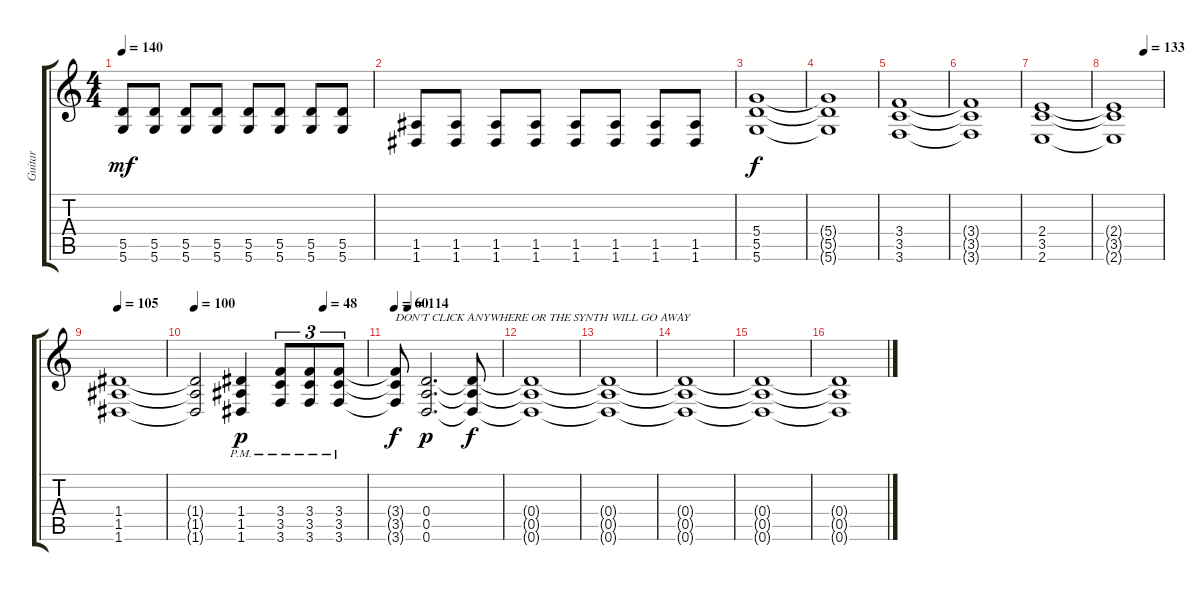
\track ("Guitar" "Guitar") {instrument distortionguitar}
\staff {score tabs}
\tuning (E4 B3 G3 D3 A2 D2) {hide}
\ts (4 4)
\tempo 140
\clef g2
\ks c
(5.5 5.6).8{dy mf} (5.5 5.6).8 (5.5 5.6).8 (5.5 5.6).8 (5.5 5.6).8 (5.5 5.6).8 (5.5 5.6).8 (5.5 5.6).8 |
(1.5 1.6).8 (1.5 1.6).8 (1.5 1.6).8 (1.5 1.6).8 (1.5 1.6).8 (1.5 1.6).8 (1.5 1.6).8 (1.5 1.6).8 |
(5.4 5.5 5.6).1{dy f volume 10 balance 13} |
(5.4{t} 5.5{t} 5.6{t}).1 |
(3.4 3.5 3.6).1 |
(3.4{t} 3.5{t} 3.6{t}).1 |
(2.4 3.5 2.6).1 |
\tempo (133 0.625)
(2.4{t} 3.5{t} 2.6{t}).1 |
\tempo 105
(1.4 1.5 1.6).1 |
\tempo 100
\tempo (48 0.75)
(1.4{t} 1.5{t} 1.6{t}).2 (1.4{pm} 1.5{pm} 1.6{pm}).4{dy p} (3.4{pm} 3.5{pm} 3.6{pm}).8{tu (3 2)} (3.4{pm} 3.5{pm} 3.6{pm}).8{tu (3 2)} (3.4{pm} 3.5{pm} 3.6{pm}).8{tu (3 2)} |
\tempo 60
\tempo (114 0.125)
(3.4{t} 3.5{t} 3.6{t}).8{txt "DON'T CLICK ANYWHERE OR THE SYNTH WILL GO AWAY" dy f} (0.4 0.5 0.6).2{d dy p volume 0} (0.4{t} 0.5{t} 0.6{t}).8{dy f} |
(0.4{t} 0.5{t} 0.6{t}).1 |
(0.4{t} 0.5{t} 0.6{t}).1 |
(0.4{t} 0.5{t} 0.6{t}).1 |
(0.4{t} 0.5{t} 0.6{t}).1 |
(0.4{t} 0.5{t} 0.6{t}).1
